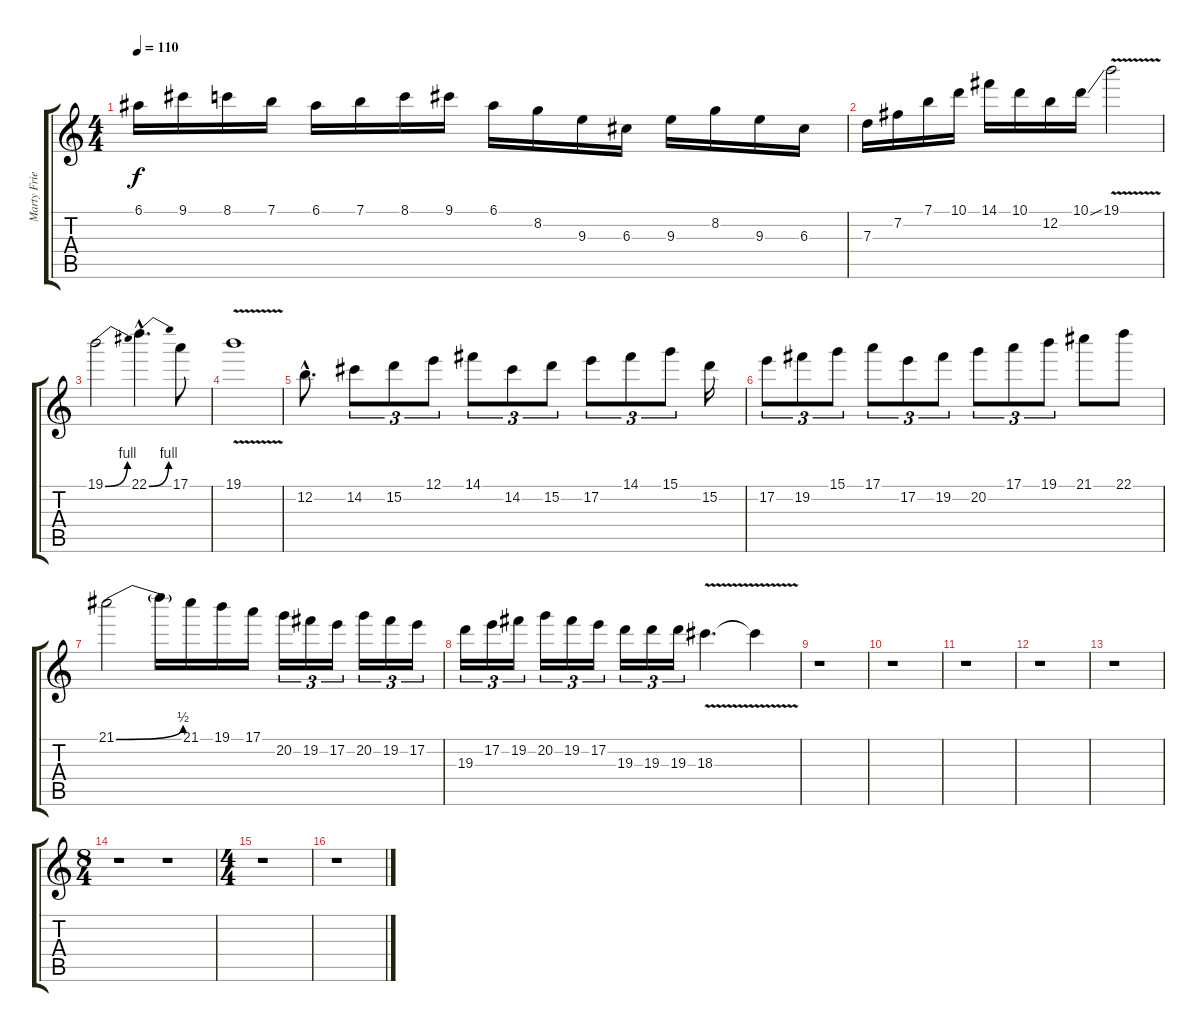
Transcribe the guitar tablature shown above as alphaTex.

\track ("Marty Friedman" "Marty Frie") {instrument overdrivenguitar}
\staff {score tabs}
\tuning (E4 B3 G3 D3 A2 E2) {hide}
\ts (4 4)
\tempo 110
\clef g2
\ks c
6.1.16{dy f} 9.1.16 8.1.16 7.1.16 6.1.16 7.1.16 8.1.16 9.1.16 6.1.16 8.2.16 9.3.16 6.3.16 9.3.16 8.2.16 9.3.16 6.3.16 |
7.3.16 7.2.16 7.1.16 10.1.16 14.1.16 10.1.16 12.2.16 10.1{ss}.16 19.1{v}.2 |
19.1{be (bend 0 0 60 4)}.2 22.1{be (bend 0 0 60 4) hac}.4{d} 17.1.8 |
19.1{v}.1 |
12.2{hac}.8{d} 14.2.8{tu (3 2)} 15.2.8{tu (3 2)} 12.1.8{tu (3 2)} 14.1.8{tu (3 2)} 14.2.8{tu (3 2)} 15.2.8{tu (3 2)} 17.2.8{tu (3 2)} 14.1.8{tu (3 2)} 15.1.8{tu (3 2)} 15.2.16 |
17.2.8{tu (3 2)} 19.2.8{tu (3 2)} 15.1.8{tu (3 2)} 17.1.8{tu (3 2)} 17.2.8{tu (3 2)} 19.2.8{tu (3 2)} 20.2.8{tu (3 2)} 17.1.8{tu (3 2)} 19.1.8{tu (3 2)} 21.1.8 22.1.8 |
21.1{be (bend 0 0 60 2)}.2{volume 14} 21.1{t}.16 21.1.16 19.1.16 17.1.16 20.2.16{tu (3 2)} 19.2.16{tu (3 2)} 17.2.16{tu (3 2)} 20.2.16{tu (3 2)} 19.2.16{tu (3 2)} 17.2.16{tu (3 2)} |
19.3.16{tu (3 2)} 17.2.16{tu (3 2)} 19.2.16{tu (3 2)} 20.2.16{tu (3 2)} 19.2.16{tu (3 2)} 17.2.16{tu (3 2)} 19.3.16{tu (3 2)} 19.3.16{tu (3 2)} 19.3.16{tu (3 2)} 18.3{v}.4{d} 18.3{t}.4 |
r.1 |
r.1 |
r.1 |
r.1 |
r.1 |
\ts (8 4)
r.1 r.1 |
\ts (4 4)
r.1 |
r.1
